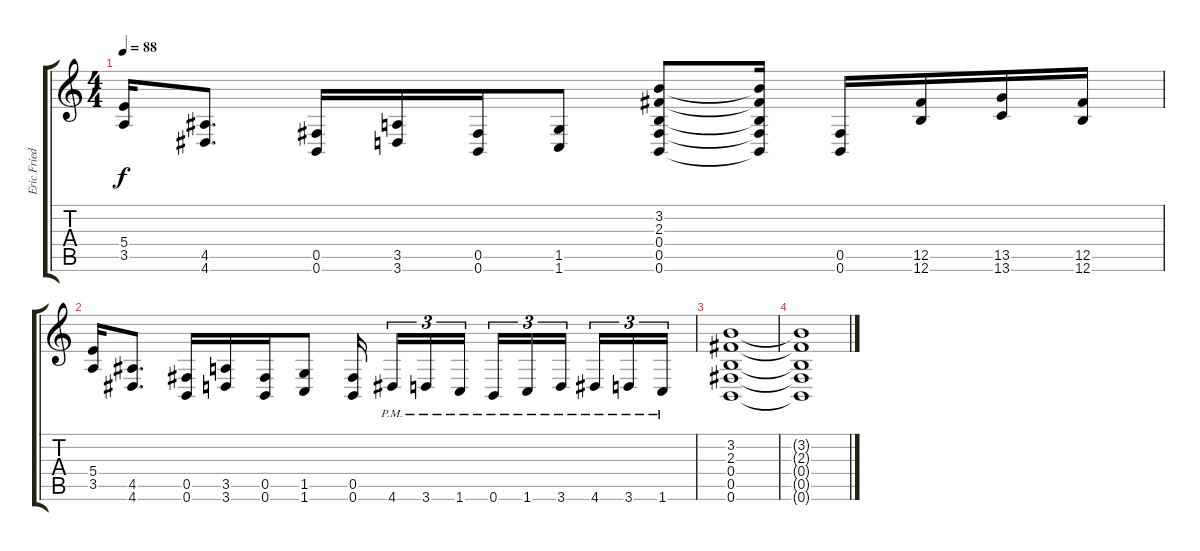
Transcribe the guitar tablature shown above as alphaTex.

\track ("Eric Friedman" "Eric Fried") {instrument distortionguitar}
\staff {score tabs}
\tuning (Db4 Ab3 E3 B2 Gb2 B1) {hide}
\ts (4 4)
\tempo 88
\clef g2
\ks c
(5.4 3.5).16{dy f} (4.5 4.6).8{d} (0.5 0.6).16 (3.5 3.6).16 (0.5 0.6).16 (1.5 1.6).8 (3.2 2.3 0.4 0.5 0.6).8 (3.2{t} 2.3{t} 0.4{t} 0.5{t} 0.6{t}).16 (0.5 0.6).16 (12.5 12.6).16 (13.5 13.6).16 (12.5 12.6).16 |
(5.4 3.5).16 (4.5 4.6).8{d} (0.5 0.6).16 (3.5 3.6).16 (0.5 0.6).16 (1.5 1.6).8 (0.5 0.6).16{beam splitsecondary} 4.6{pm}.16{tu (3 2)} 3.6{pm}.16{tu (3 2)} 1.6{pm}.16{tu (3 2)} 0.6{pm}.16{tu (3 2)} 1.6{pm}.16{tu (3 2)} 3.6{pm}.16{tu (3 2) beam splitsecondary} 4.6{pm}.16{tu (3 2)} 3.6{pm}.16{tu (3 2)} 1.6{pm}.16{tu (3 2)} |
(3.2 2.3 0.4 0.5 0.6).1 |
(3.2{t} 2.3{t} 0.4{t} 0.5{t} 0.6{t}).1{volume 0}
